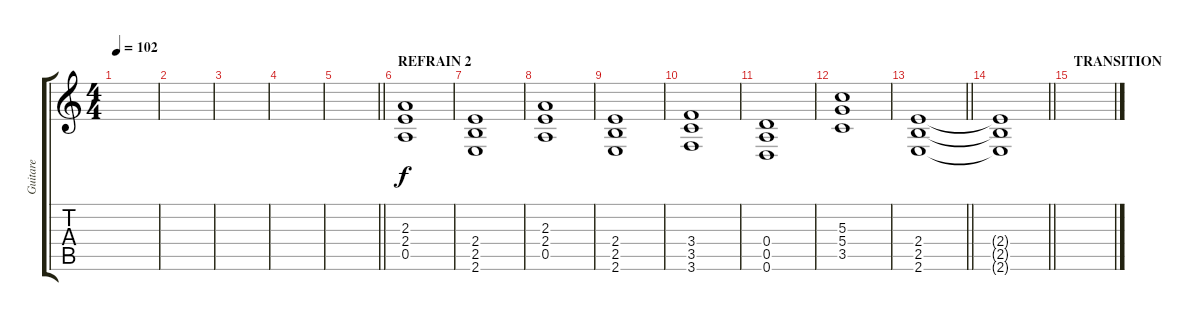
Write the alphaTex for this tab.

\track ("Guitare" "Guitare") {instrument distortionguitar}
\staff {score tabs}
\tuning (E4 B3 G3 D3 A2 D2) {hide}
\ts (4 4)
\tempo 102
\clef g2
\ks c
|
|
|
|
\barLineRight lightlight
|
\section ("" "REFRAIN 2")
(2.3 2.4 0.5).1 |
(2.4 2.5 2.6).1 |
(2.3 2.4 0.5).1 |
(2.4 2.5 2.6).1 |
(3.4 3.5 3.6).1 |
(0.4 0.5 0.6).1 |
(5.3 5.4 3.5).1 |
\barLineRight lightlight
(2.4 2.5 2.6).1 |
\barLineRight lightlight
(2.4{t} 2.5{t} 2.6{t}).1 |
\section ("" "TRANSITION")
